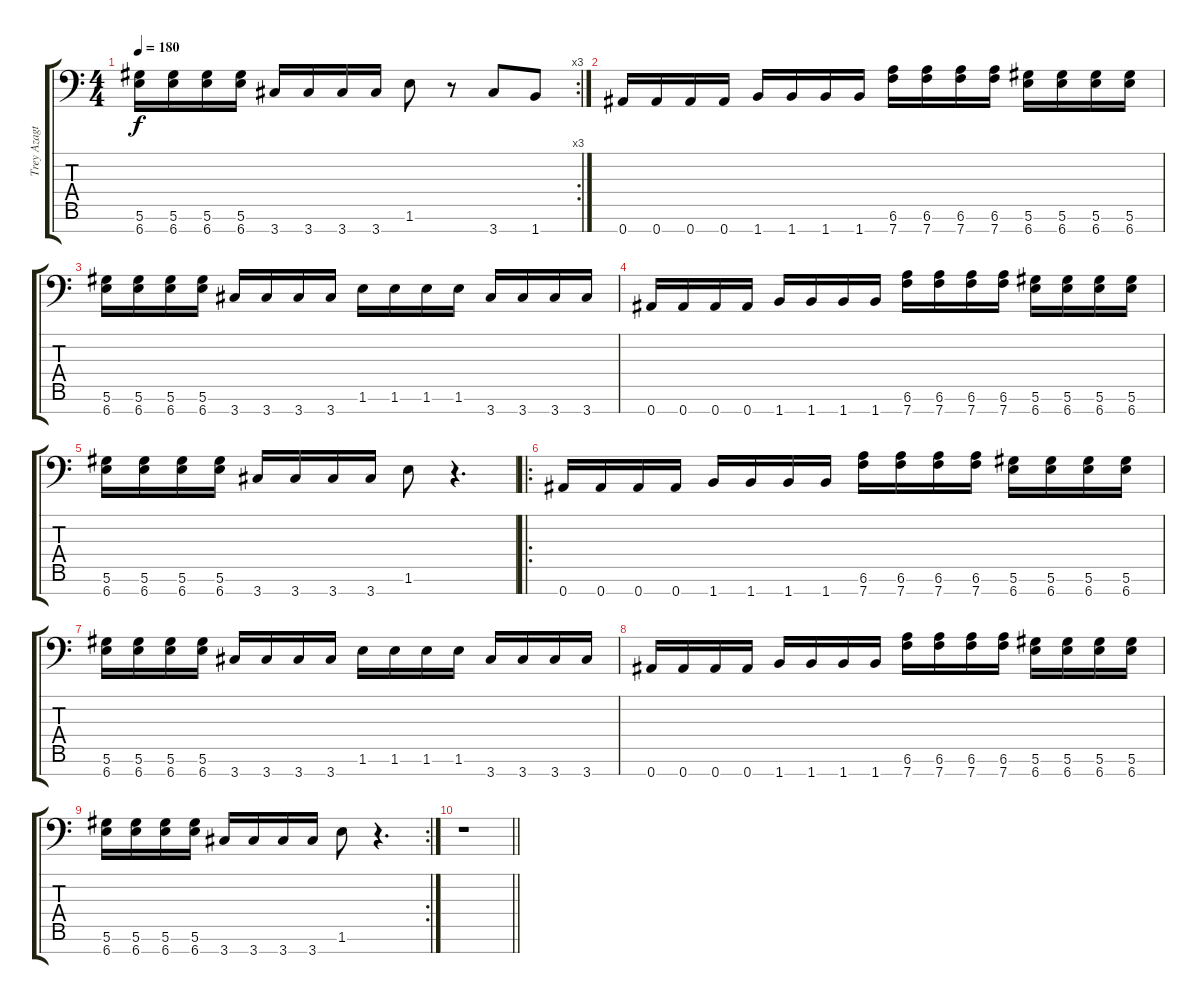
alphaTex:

\track ("Trey Azagthoth" "Trey Azagt") {instrument distortionguitar}
\staff {score tabs}
\tuning (Eb4 Bb3 Gb3 Db3 Ab2 Eb2 Bb1) {hide}
\rc 3
\ts (4 4)
\tempo 180
\clef f4
\ks c
(5.6 6.7).16{dy f} (5.6 6.7).16 (5.6 6.7).16 (5.6 6.7).16 3.7.16 3.7.16 3.7.16 3.7.16 1.6.8 r.8 3.7.8 1.7.8 |
0.7.16 0.7.16 0.7.16 0.7.16 1.7.16 1.7.16 1.7.16 1.7.16 (6.6 7.7).16 (6.6 7.7).16 (6.6 7.7).16 (6.6 7.7).16 (5.6 6.7).16 (5.6 6.7).16 (5.6 6.7).16 (5.6 6.7).16 |
(5.6 6.7).16 (5.6 6.7).16 (5.6 6.7).16 (5.6 6.7).16 3.7.16 3.7.16 3.7.16 3.7.16 1.6.16 1.6.16 1.6.16 1.6.16 3.7.16 3.7.16 3.7.16 3.7.16 |
0.7.16 0.7.16 0.7.16 0.7.16 1.7.16 1.7.16 1.7.16 1.7.16 (6.6 7.7).16 (6.6 7.7).16 (6.6 7.7).16 (6.6 7.7).16 (5.6 6.7).16 (5.6 6.7).16 (5.6 6.7).16 (5.6 6.7).16 |
(5.6 6.7).16 (5.6 6.7).16 (5.6 6.7).16 (5.6 6.7).16 3.7.16 3.7.16 3.7.16 3.7.16 1.6.8 r.4{d} |
\ro
0.7.16 0.7.16 0.7.16 0.7.16 1.7.16 1.7.16 1.7.16 1.7.16 (6.6 7.7).16 (6.6 7.7).16 (6.6 7.7).16 (6.6 7.7).16 (5.6 6.7).16 (5.6 6.7).16 (5.6 6.7).16 (5.6 6.7).16 |
(5.6 6.7).16 (5.6 6.7).16 (5.6 6.7).16 (5.6 6.7).16 3.7.16 3.7.16 3.7.16 3.7.16 1.6.16 1.6.16 1.6.16 1.6.16 3.7.16 3.7.16 3.7.16 3.7.16 |
0.7.16 0.7.16 0.7.16 0.7.16 1.7.16 1.7.16 1.7.16 1.7.16 (6.6 7.7).16 (6.6 7.7).16 (6.6 7.7).16 (6.6 7.7).16 (5.6 6.7).16 (5.6 6.7).16 (5.6 6.7).16 (5.6 6.7).16 |
\rc 2
(5.6 6.7).16 (5.6 6.7).16 (5.6 6.7).16 (5.6 6.7).16 3.7.16 3.7.16 3.7.16 3.7.16 1.6.8 r.4{d} |
\barLineRight lightlight
r.1
